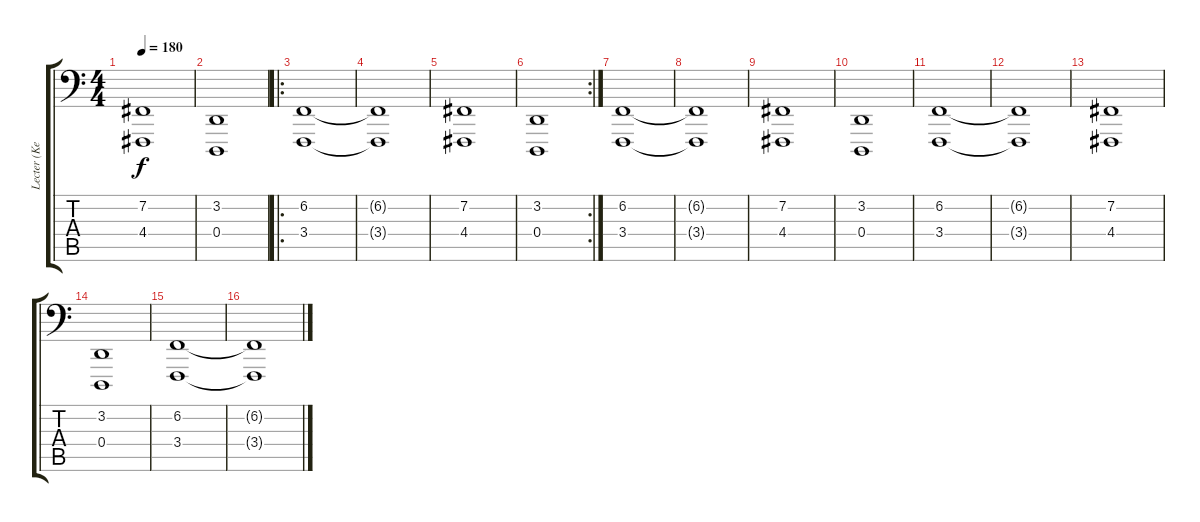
\track ("Lecter (KeybLeft)" "Lecter (Ke") {instrument stringensemble1}
\staff {score tabs}
\tuning (E2 B1 G1 D1 A0 D0) {hide}
\ts (4 4)
\tempo 180
\clef f4
\ks c
(7.2 4.4).1{dy f} |
(3.2 0.4).1 |
\ro
(6.2 3.4).1 |
(6.2{t} 3.4{t}).1 |
(7.2 4.4).1 |
\rc 2
(3.2 0.4).1 |
(6.2 3.4).1 |
(6.2{t} 3.4{t}).1 |
(7.2 4.4).1 |
(3.2 0.4).1 |
(6.2 3.4).1 |
(6.2{t} 3.4{t}).1 |
(7.2 4.4).1 |
(3.2 0.4).1 |
(6.2 3.4).1 |
(6.2{t} 3.4{t}).1
